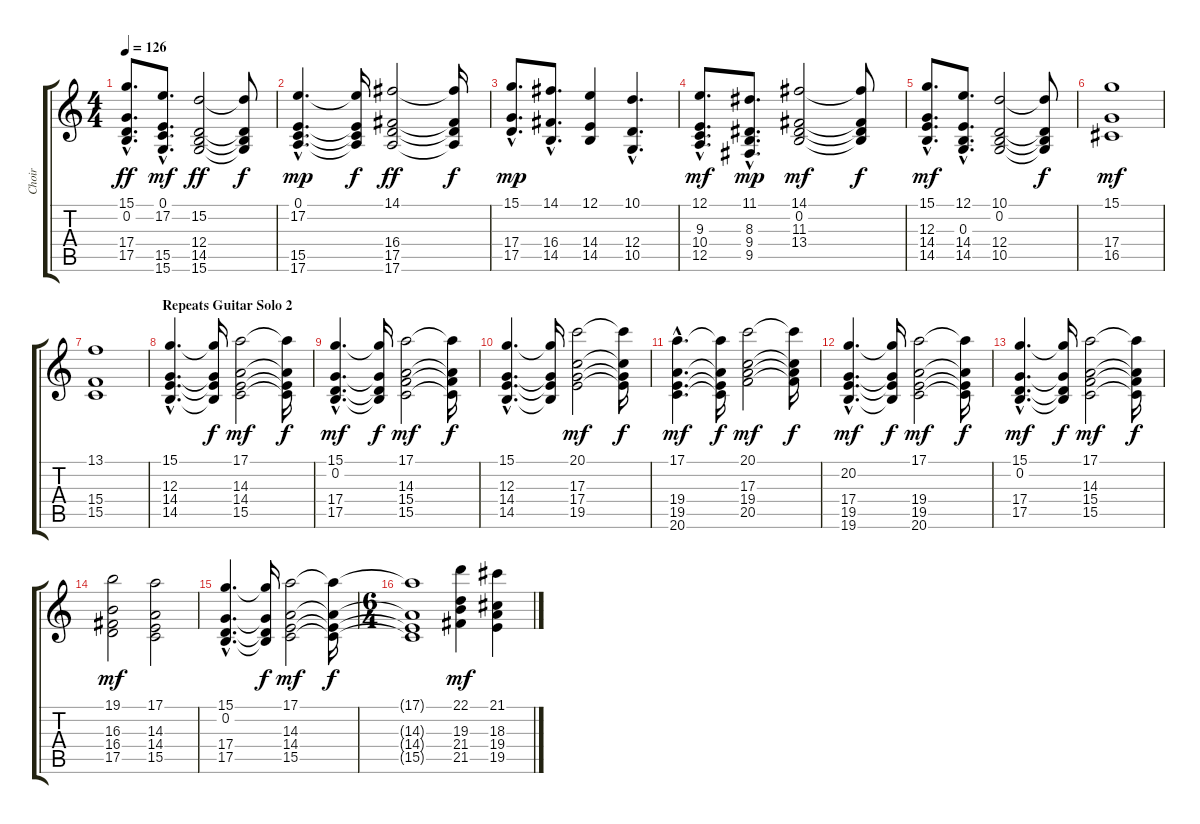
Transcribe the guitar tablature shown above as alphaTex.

\track ("Choir" "Choir") {instrument choiraahs}
\staff {score tabs}
\tuning (E4 B3 G3 D3 A2 E2) {hide}
\ts (4 4)
\tempo 126
\clef g2
\ks c
(15.1{hac} 0.2{hac} 17.4{hac} 17.5{hac}).8{d dy ff} (0.1{hac} 17.2{hac} 15.5{hac} 15.6{hac}).8{d dy mf} (15.2 12.4 14.5 15.6).2{dy ff} (15.2{t} 12.4{t} 14.5{t} 15.6{t}).8{dy f} |
(0.1{hac} 17.2{hac} 15.5{hac} 17.6{hac}).4{d dy mp} (0.1{t} 17.2{t} 15.5{t} 17.6{t}).16{dy f} (14.1 16.4 17.5 17.6).2{dy ff} (14.1{t} 16.4{t} 17.5{t} 17.6{t}).16{dy f} |
(15.1{hac} 17.4{hac} 17.5{hac}).8{d dy mp} (14.1{hac} 16.4{hac} 14.5{hac}).8{d} (12.1 14.4 14.5).4 (10.1{hac} 12.4{hac} 10.5{hac}).4{d} |
(12.1{hac} 9.3{hac} 10.4{hac} 12.5{hac}).8{d dy mf} (11.1{hac} 8.3{hac} 9.4{hac} 9.5{hac}).8{d dy mp} (14.1 0.2 11.3 13.4).2{dy mf} (14.1{t} 0.2{t} 11.3{t} 13.4{t}).8{dy f} |
(15.1{hac} 12.3{hac} 14.4{hac} 14.5{hac}).8{d dy mf} (12.1{hac} 0.3{hac} 14.4{hac} 14.5{hac}).8{d} (10.1 0.2 12.4 10.5).2 (10.1{t} 0.2{t} 12.4{t} 10.5{t}).8{dy f} |
(15.1 17.4 16.5).1{dy mf} |
(13.1 15.4 15.5).1 |
\section ("" "Repeats Guitar Solo 2")
(15.1{hac} 12.3{hac} 14.4{hac} 14.5{hac}).4{d} (15.1{t} 12.3{t} 14.4{t} 14.5{t}).16{dy f} (17.1 14.3 14.4 15.5).2{dy mf} (17.1{t} 14.3{t} 14.4{t} 15.5{t}).16{dy f} |
(15.1{hac} 0.2{hac} 17.4{hac} 17.5{hac}).4{d dy mf} (15.1{t} 0.2{t} 17.4{t} 17.5{t}).16{dy f} (17.1 14.3 15.4 15.5).2{dy mf} (17.1{t} 14.3{t} 15.4{t} 15.5{t}).16{dy f} |
(15.1{hac} 12.3{hac} 14.4{hac} 14.5{hac}).4{d} (15.1{t} 12.3{t} 14.4{t} 14.5{t}).16 (20.1 17.3 17.4 19.5).2{dy mf} (20.1{t} 17.3{t} 17.4{t} 19.5{t}).16{dy f} |
(17.1{hac} 19.4{hac} 19.5{hac} 20.6{hac}).4{d dy mf} (17.1{t} 19.4{t} 19.5{t} 20.6{t}).16{dy f} (20.1 17.3 19.4 20.5).2{dy mf} (20.1{t} 17.3{t} 19.4{t} 20.5{t}).16{dy f} |
(20.2{hac} 17.4{hac} 19.5{hac} 19.6{hac}).4{d dy mf} (20.2{t} 17.4{t} 19.5{t} 19.6{t}).16{dy f} (17.1 19.4 19.5 20.6).2{dy mf} (17.1{t} 19.4{t} 19.5{t} 20.6{t}).16{dy f} |
(15.1{hac} 0.2{hac} 17.4{hac} 17.5{hac}).4{d dy mf} (15.1{t} 0.2{t} 17.4{t} 17.5{t}).16{dy f} (17.1 14.3 15.4 15.5).2{dy mf} (17.1{t} 14.3{t} 15.4{t} 15.5{t}).16{dy f} |
(19.1 16.3 16.4 17.5).2{dy mf} (17.1 14.3 14.4 15.5).2 |
(15.1{hac} 0.2{hac} 17.4{hac} 17.5{hac}).4{d} (15.1{t} 0.2{t} 17.4{t} 17.5{t}).16{dy f} (17.1 14.3 14.4 15.5).2{dy mf} (17.1{t} 14.3{t} 14.4{t} 15.5{t}).16{dy f} |
\ts (6 4)
(17.1{t} 14.3{t} 14.4{t} 15.5{t}).1 (22.1 19.3 21.4 21.5).4{dy mf} (21.1 18.3 19.4 19.5).4
